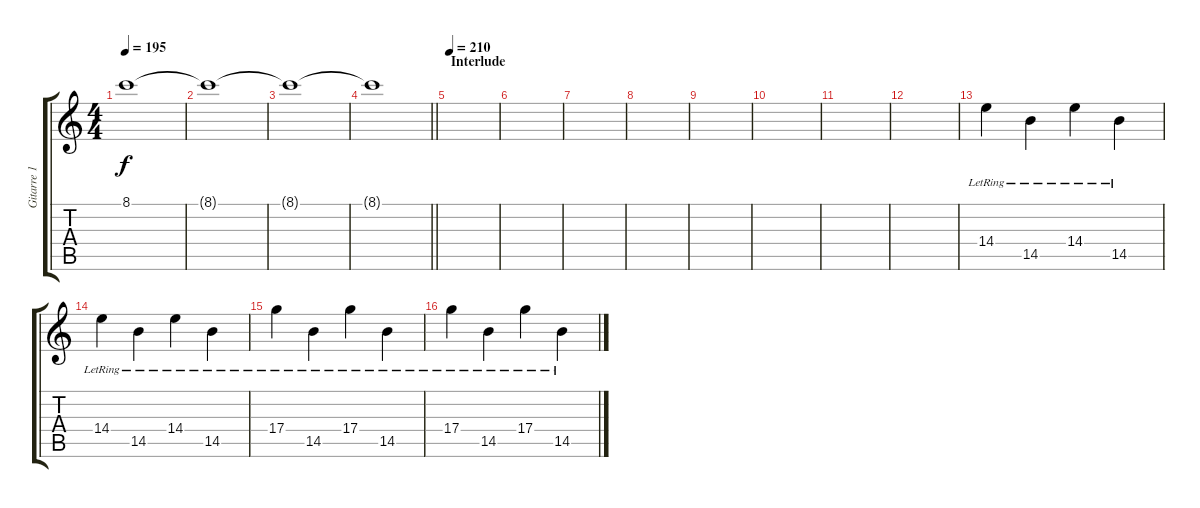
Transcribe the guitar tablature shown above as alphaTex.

\track ("Gitarre 1" "Gitarre 1") {instrument distortionguitar}
\staff {score tabs}
\tuning (E4 B3 G3 D3 A2 E2) {hide}
\ts (4 4)
\tempo 195
\clef g2
\ks c
8.1.1{dy f} |
8.1{t}.1 |
8.1{t}.1 |
\barLineRight lightlight
8.1{t}.1 |
\section ("" "Interlude")
\tempo 210
|
|
|
|
|
|
|
|
14.4{lr}.4{balance 3} 14.5{lr}.4 14.4{lr}.4 14.5{lr}.4 |
14.4{lr}.4 14.5{lr}.4 14.4{lr}.4 14.5{lr}.4 |
17.4{lr}.4 14.5{lr}.4 17.4{lr}.4 14.5{lr}.4 |
17.4{lr}.4 14.5{lr}.4 17.4{lr}.4 14.5{lr}.4
